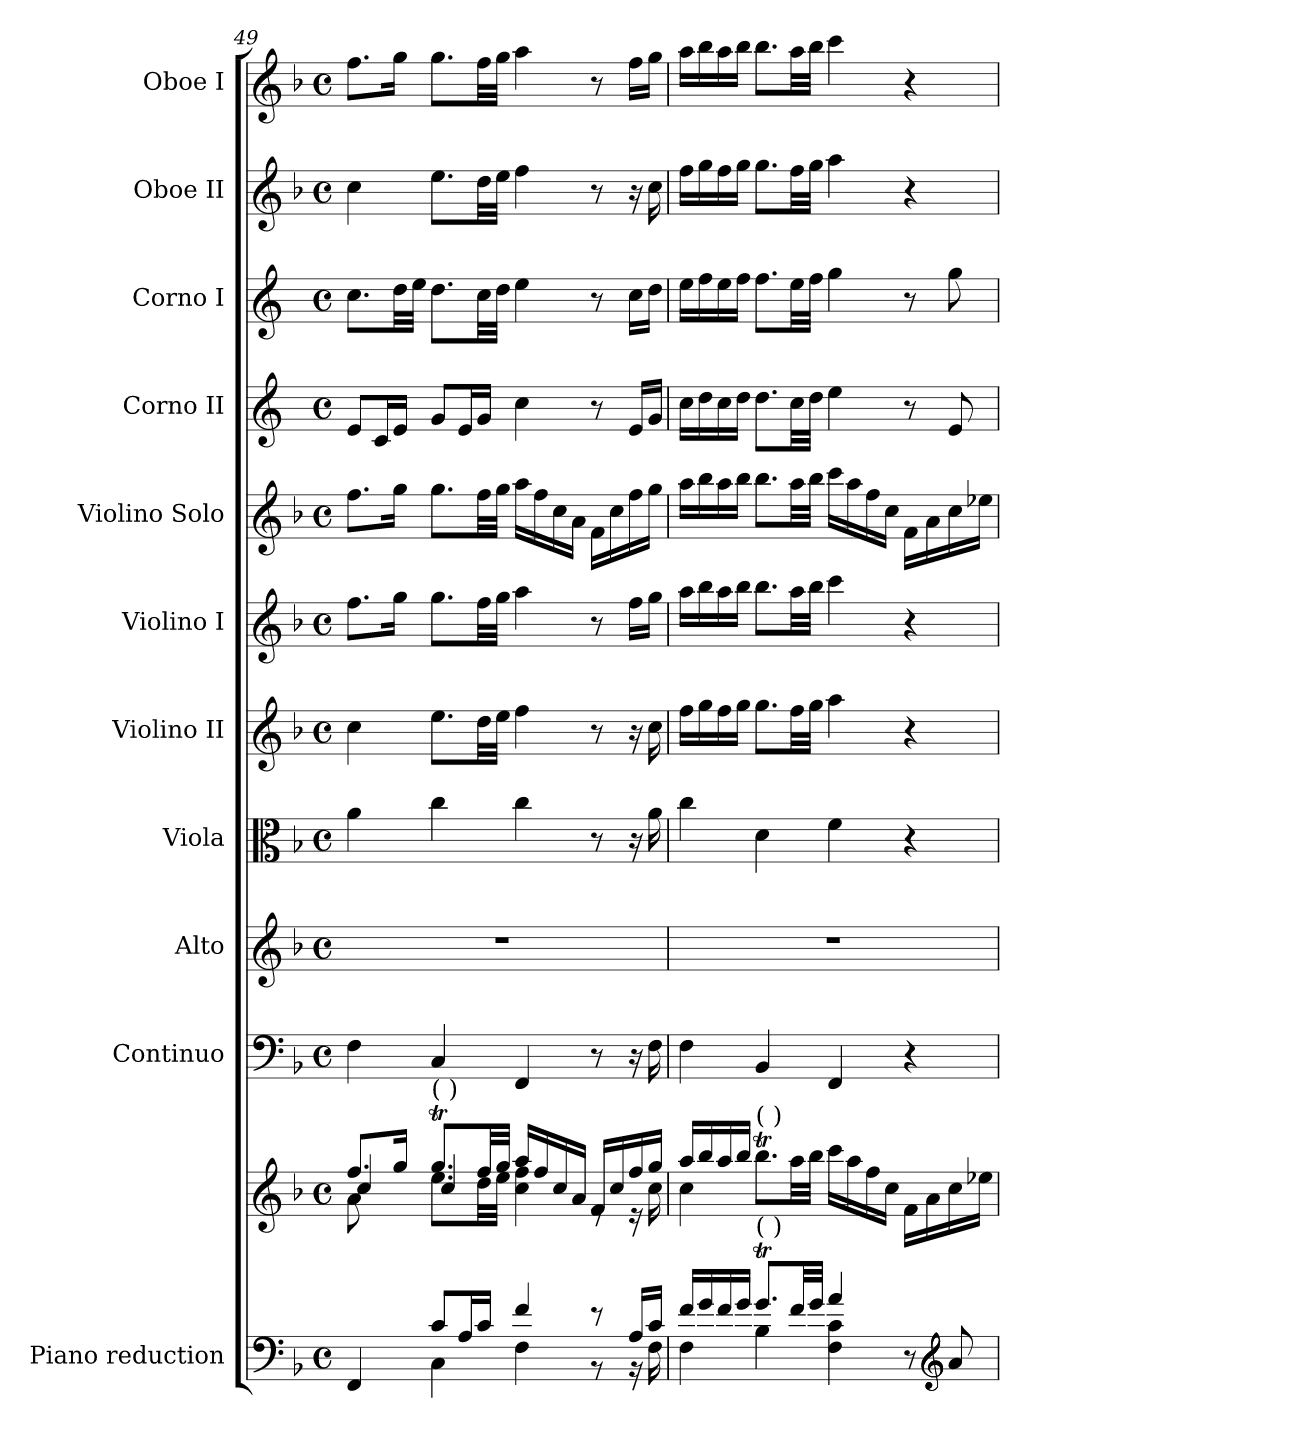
**kern	**kern	**kern	**kern	**kern	**kern	**kern	**kern	**kern	**kern	**kern	**kern
*part11	*part11	*part10	*part9	*part8	*part7	*part6	*part5	*part4	*part3	*part2	*part1
*staff12	*staff11	*staff10	*staff9	*staff8	*staff7	*staff6	*staff5	*staff4	*staff3	*staff2	*staff1
*I"Piano reduction	*	*I"Continuo	*I"Alto	*I"Viola	*I"Violino II	*I"Violino I	*I"Violino Solo	*I"Corno II	*I"Corno I	*I"Oboe II	*I"Oboe I
*I'Pno	*	*	*	*	*	*	*I'Vln	*	*	*I'Ob	*I'Ob
*clefF4	*clefG2	*clefF4	*clefG2	*clefC3	*clefG2	*clefG2	*clefG2	*clefG2	*clefG2	*clefG2	*clefG2
*	*	*	*	*	*	*	*	*ITrd4c7	*ITrd4c7	*	*
*k[b-]	*k[b-]	*k[b-]	*k[b-]	*k[b-]	*k[b-]	*k[b-]	*k[b-]	*k[b-]	*k[b-]	*k[b-]	*k[b-]
*M4/4	*M4/4	*M4/4	*M4/4	*M4/4	*M4/4	*M4/4	*M4/4	*M4/4	*M4/4	*M4/4	*M4/4
*met(c)	*met(c)	*met(c)	*met(c)	*met(c)	*met(c)	*met(c)	*met(c)	*met(c)	*met(c)	*met(c)	*met(c)
=49	=49	=49	=49	=49	=49	=49	=49	=49	=49	=49	=49
*^	*^	*	*	*	*	*	*	*	*	*	*
*	*	*	*^	*	*	*	*	*	*	*	*	*	*
*	*	*	*	*^	*	*	*	*	*	*	*	*	*	*
8ryy	4FF/	8.ff/L	4cc/	4ryy	8a\L	4F\	1r	4a\	4cc\	8.ff\L	8.ff\L	8A/L	8.f\L	4cc\	8.ff\L
16F/L	.	.	.	.	2..ryy	.	.	.	.	.	.	16F/L	.	.	.
16A/JJ	.	16gg/Jk	.	.	.	.	.	.	.	16gg\Jk	16gg\Jk	16A/JJ	32g\LL	.	16gg\Jk
.	.	.	.	.	.	.	.	.	.	.	.	.	32a\JJJ	.	.
!	!	!LO:TX:a:t=(     )	!	!	!	!	!	!	!	!	!	!	!	!	!
8c/L	4C\	8.ggT/L	8.ee\L	4cc/	.	4C/	.	4cc\	8.ee\L	8.gg\L	8.gg\L	8c/L	8.g\L	8.ee\L	8.gg\L
16A/L	.	.	.	.	.	.	.	.	.	.	.	16A/L	.	.	.
16c/JJ	.	32ff/LL	32dd\LL	.	.	.	.	.	32dd\LL	32ff\LL	32ff\LL	16c/JJ	32f\LL	32dd\LL	32ff\LL
.	.	32gg/JJJ	32ee\JJJ	.	.	.	.	.	32ee\JJJ	32gg\JJJ	32gg\JJJ	.	32g\JJJ	32ee\JJJ	32gg\JJJ
4f/	4F\	16aa/LL	4cc\ 4ff\	2ryy	.	4FF/	.	4cc\	4ff\	4aa\	16aa\LL	4f\	4a\	4ff\	4aa\
.	.	16ff/	.	.	.	.	.	.	.	.	16ff\	.	.	.	.
.	.	16cc/	.	.	.	.	.	.	.	.	16cc\	.	.	.	.
.	.	16a/JJ	.	.	.	.	.	.	.	.	16a\JJ	.	.	.	.
8r	8r	16f/LL	8re	.	.	8r	.	8r	8r	8r	16f\LL	8r	8r	8r	8r
.	.	16cc/	.	.	.	.	.	.	.	.	16cc\	.	.	.	.
16A/LL	16r	16ff/	16re	.	.	16r	.	16r	16r	16ff\LL	16ff\	16A/LL	16f\LL	16r	16ff\LL
16c/JJ	16F\	16gg/JJ	16cc\	.	.	16F\	.	16a\	16cc\	16gg\JJ	16gg\JJ	16c/JJ	16g\JJ	16cc\	16gg\JJ
*	*	*	*v	*v	*v	*	*	*	*	*	*	*	*	*	*
=50	=50	=50	=50	=50	=50	=50	=50	=50	=50	=50	=50	=50	=50
16f/LL	4F\	16aa/LL	4cc\	4F\	1r	4cc\	16ff\LL	16aa\LL	16aa\LL	16f\LL	16a\LL	16ff\LL	16aa\LL
16g/	.	16bb-/	.	.	.	.	16gg\	16bb-\	16bb-\	16g\	16b-\	16gg\	16bb-\
16f/	.	16aa/	.	.	.	.	16ff\	16aa\	16aa\	16f\	16a\	16ff\	16aa\
16g/JJ	.	16bb-/JJ	.	.	.	.	16gg\JJ	16bb-\JJ	16bb-\JJ	16g\JJ	16b-\JJ	16gg\JJ	16bb-\JJ
!	!	!LO:TX:a:t=(     )	!	!	!	!	!	!	!	!	!	!	!
!LO:TX:a:t=(     )	!	!	!	!	!	!	!	!	!	!	!	!	!
8.gT/L	4B-\	8.bb-T\L	4ryy	4BB-/	.	4d\	8.gg\L	8.bb-\L	8.bb-\L	8.g\L	8.b-\L	8.gg\L	8.bb-\L
32f/LL	.	32aa\LL	.	.	.	.	32ff\LL	32aa\LL	32aa\LL	32f\LL	32a\LL	32ff\LL	32aa\LL
32g/JJJ	.	32bb-\JJJ	.	.	.	.	32gg\JJJ	32bb-\JJJ	32bb-\JJJ	32g\JJJ	32b-\JJJ	32gg\JJJ	32bb-\JJJ
4a:/	4F\ 4c\	16ccc\LL	2ryy	4FF/	.	4f\	4aa\	4ccc\	16ccc\LL	4a\	4cc\	4aa\	4ccc\
.	.	16aa\	.	.	.	.	.	.	16aa\	.	.	.	.
.	.	16ff\	.	.	.	.	.	.	16ff\	.	.	.	.
.	.	16cc\JJ	.	.	.	.	.	.	16cc\JJ	.	.	.	.
8r	8ryy	16f\LL	.	4r	.	4r	4r	4r	16f\LL	8r	8r	4r	4r
.	.	16a\	.	.	.	.	.	.	16a\	.	.	.	.
*clefG2	*	*	*	*	*	*	*	*	*	*	*	*	*
8a/	8ryy	16cc\	.	.	.	.	.	.	16cc\	8A/	8cc\	.	.
.	.	16ee-X\JJ	.	.	.	.	.	.	16ee-X\JJ	.	.	.	.
*v	*v	*	*	*	*	*	*	*	*	*	*	*	*
*	*v	*v	*	*	*	*	*	*	*	*	*	*
=	=	=	=	=	=	=	=	=	=	=	=
*-	*-	*-	*-	*-	*-	*-	*-	*-	*-	*-	*-
